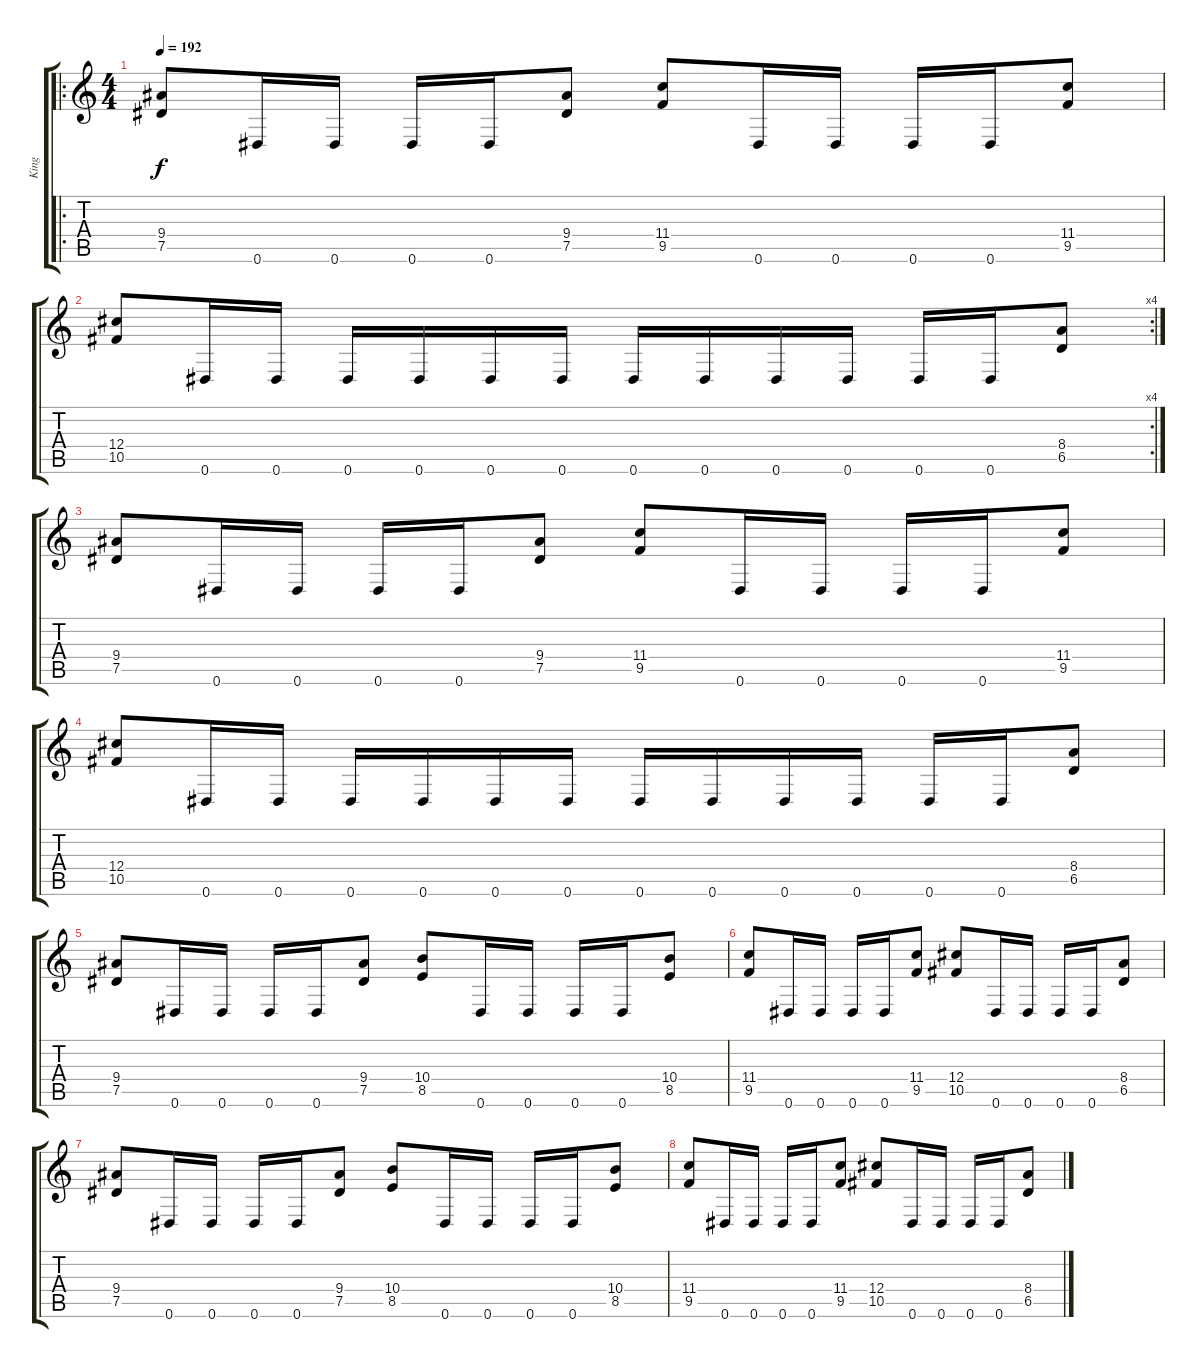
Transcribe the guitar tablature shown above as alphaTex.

\track ("King" "King") {instrument distortionguitar}
\staff {score tabs}
\tuning (Eb4 Bb3 Gb3 Db3 Ab2 Eb2) {hide}
\ro
\ts (4 4)
\tempo 192
\clef g2
\ks c
(9.4 7.5).8{dy f} 0.6.16 0.6.16 0.6.16 0.6.16 (9.4 7.5).8 (11.4 9.5).8 0.6.16 0.6.16 0.6.16 0.6.16 (11.4 9.5).8 |
\rc 4
(12.4 10.5).8 0.6.16 0.6.16 0.6.16 0.6.16 0.6.16 0.6.16 0.6.16 0.6.16 0.6.16 0.6.16 0.6.16 0.6.16 (8.4 6.5).8 |
(9.4 7.5).8 0.6.16 0.6.16 0.6.16 0.6.16 (9.4 7.5).8 (11.4 9.5).8 0.6.16 0.6.16 0.6.16 0.6.16 (11.4 9.5).8 |
(12.4 10.5).8 0.6.16 0.6.16 0.6.16 0.6.16 0.6.16 0.6.16 0.6.16 0.6.16 0.6.16 0.6.16 0.6.16 0.6.16 (8.4 6.5).8 |
(9.4 7.5).8 0.6.16 0.6.16 0.6.16 0.6.16 (9.4 7.5).8 (10.4 8.5).8 0.6.16 0.6.16 0.6.16 0.6.16 (10.4 8.5).8 |
(11.4 9.5).8 0.6.16 0.6.16 0.6.16 0.6.16 (11.4 9.5).8 (12.4 10.5).8 0.6.16 0.6.16 0.6.16 0.6.16 (8.4 6.5).8 |
(9.4 7.5).8 0.6.16 0.6.16 0.6.16 0.6.16 (9.4 7.5).8 (10.4 8.5).8 0.6.16 0.6.16 0.6.16 0.6.16 (10.4 8.5).8 |
(11.4 9.5).8 0.6.16 0.6.16 0.6.16 0.6.16 (11.4 9.5).8 (12.4 10.5).8 0.6.16 0.6.16 0.6.16 0.6.16 (8.4 6.5).8
